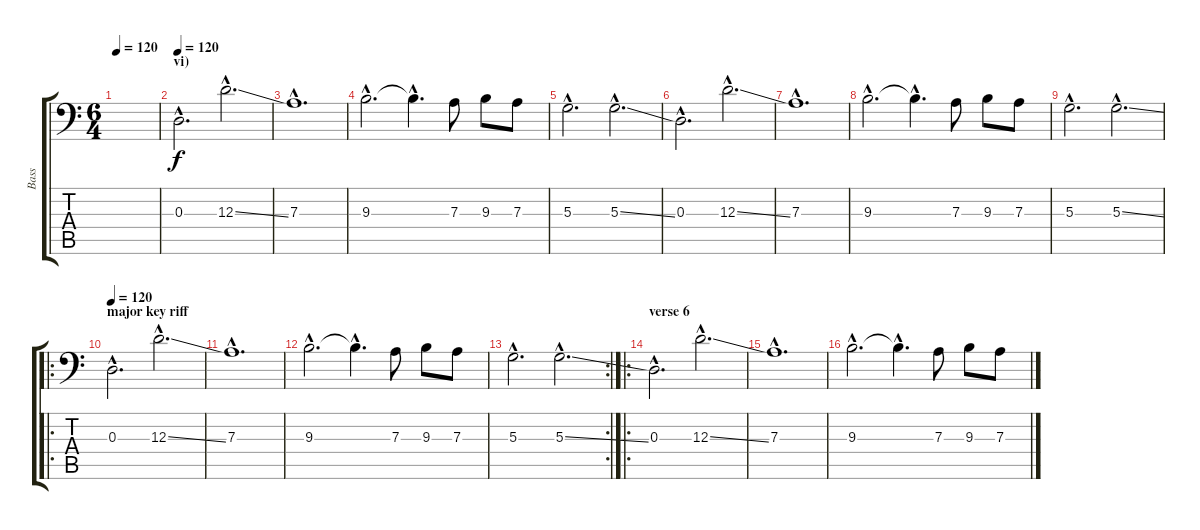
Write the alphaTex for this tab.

\track ("Bass" "Bass") {instrument electricbassfinger}
\staff {score tabs}
\tuning (C3 G2 D2 A1 E1 B0) {hide}
\ts (6 4)
\tempo 120
\clef f4
\ks c
|
\section ("" "vi)")
\tempo 120
0.3{hac}.2{d} 12.3{ss hac}.2{d} |
7.3{hac}.1{d} |
9.3{hac}.2{d} 9.3{hac t}.4{d} 7.3.8 9.3.8 7.3.8 |
5.3{hac}.2{d} 5.3{ss hac}.2{d} |
0.3{hac}.2{d} 12.3{ss hac}.2{d} |
7.3{hac}.1{d} |
9.3{hac}.2{d} 9.3{hac t}.4{d} 7.3.8 9.3.8 7.3.8 |
5.3{hac}.2{d} 5.3{ss hac}.2{d} |
\ro
\section ("" "major key riff")
\tempo 120
0.3{hac}.2{d} 12.3{ss hac}.2{d} |
7.3{hac}.1{d} |
9.3{hac}.2{d} 9.3{hac t}.4{d} 7.3.8 9.3.8 7.3.8 |
\rc 2
5.3{hac}.2{d} 5.3{ss hac}.2{d} |
\ro
\section ("" "verse 6")
0.3{hac}.2{d} 12.3{ss hac}.2{d} |
7.3{hac}.1{d} |
9.3{hac}.2{d} 9.3{hac t}.4{d} 7.3.8 9.3.8 7.3.8
